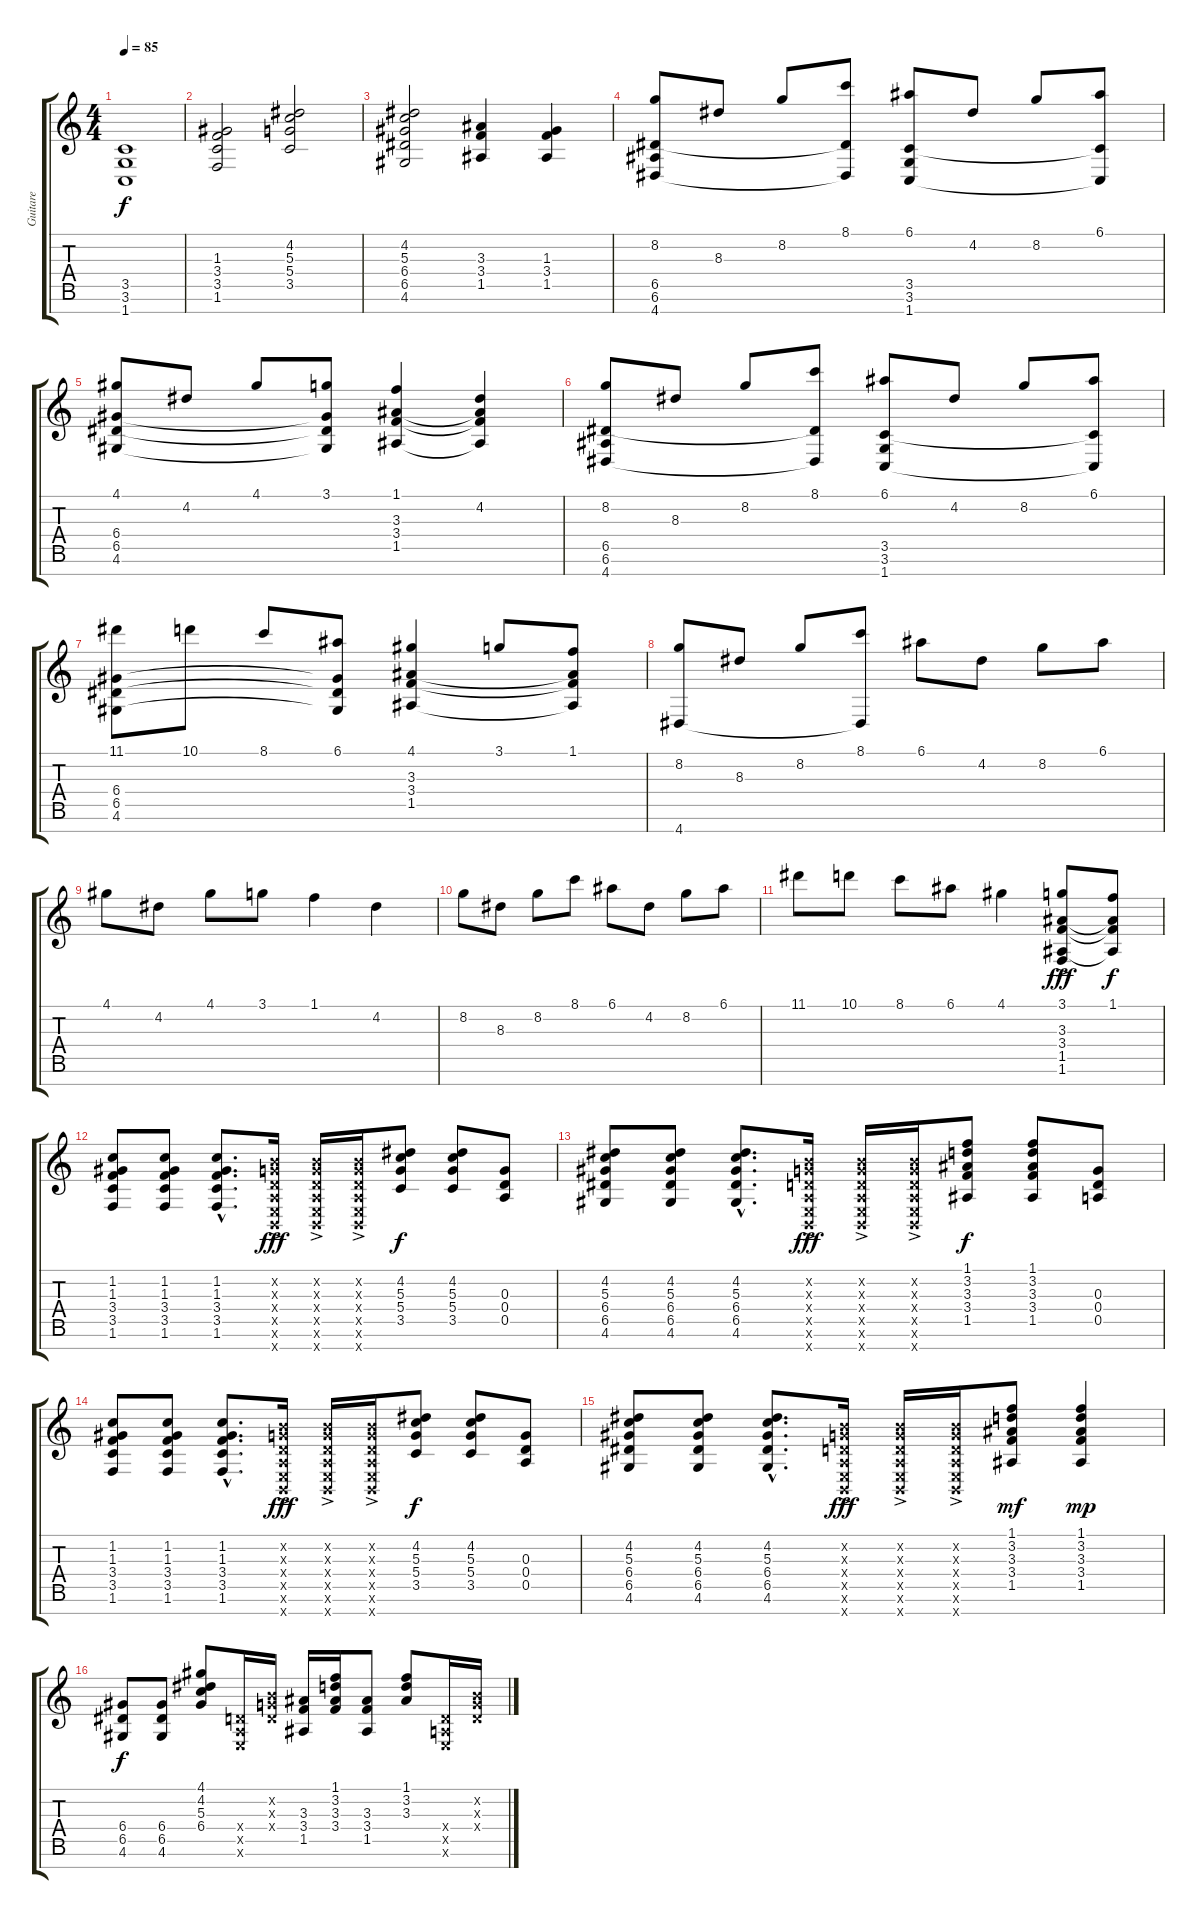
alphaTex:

\track ("Guitare" "Guitare") {instrument distortionguitar}
\staff {score tabs}
\tuning (E4 B3 G3 D3 A2 E2 B1) {hide}
\ts (4 4)
\tempo 85
\clef g2
\ks c
(3.5 3.6 1.7).1{dy f} |
(1.3 3.4 3.5 1.6).2 (4.2 5.3 5.4 3.5).2 |
(4.2 5.3 6.4 6.5 4.6).2 (3.3 3.4 1.5).4 (1.3 3.4 1.5).4 |
(8.2 6.5 6.6 4.7).8 8.3.8 8.2.8 (8.1 6.5{t} 4.7{t}).8 (6.1 3.5 3.6 1.7).8 4.2.8 8.2.8 (6.1 3.5{t} 1.7{t}).8 |
(4.1 6.4 6.5 4.6).8 4.2.8 4.1.8 (3.1 6.4{t} 6.5{t} 4.6{t}).8 (1.1 3.3 3.4 1.5).4 (4.2 3.3{t} 3.4{t} 1.5{t}).4 |
(8.2 6.5 6.6 4.7).8 8.3.8 8.2.8 (8.1 6.5{t} 4.7{t}).8 (6.1 3.5 3.6 1.7).8 4.2.8 8.2.8 (6.1 3.5{t} 1.7{t}).8 |
(11.1 6.4 6.5 4.6).8 10.1.8 8.1.8 (6.1 6.4{t} 6.5{t} 4.6{t}).8 (4.1 3.3 3.4 1.5).4 3.1.8 (1.1 3.3{t} 3.4{t} 1.5{t}).8 |
(8.2 4.7).8 8.3.8 8.2.8 (8.1 4.7{t}).8 6.1.8 4.2.8 8.2.8 6.1.8 |
4.1.8 4.2.8 4.1.8 3.1.8 1.1.4 4.2.4 |
8.2.8 8.3.8 8.2.8 8.1.8 6.1.8 4.2.8 8.2.8 6.1.8 |
11.1.8 10.1.8 8.1.8 6.1.8 4.1.4 (3.1 3.3{ac} 3.4{ac} 1.5{ac} 1.6{ac}).8{dy fff} (1.1 3.3{t} 3.4{t} 1.5{t}).8{dy f} |
(1.2 1.3 3.4 3.5 1.6).8 (1.2 1.3 3.4 3.5 1.6).8 (1.2{hac} 1.3{hac} 3.4{hac} 3.5{hac} 1.6{hac}).8{d} (0.2{ac x} 0.3{ac x} 0.4{ac x} 0.5{ac x} 0.6{ac x} 0.7{ac x}).16{dy fff} (0.2{ac x} 0.3{ac x} 0.4{ac x} 0.5{ac x} 0.6{ac x} 0.7{ac x}).16 (0.2{ac x} 0.3{ac x} 0.4{ac x} 0.5{ac x} 0.6{ac x} 0.7{ac x}).16 (4.2 5.3 5.4 3.5).8{dy f} (4.2 5.3 5.4 3.5).8 (0.3 0.4 0.5).8 |
(4.2 5.3 6.4 6.5 4.6).8 (4.2 5.3 6.4 6.5 4.6).8 (4.2{hac} 5.3{hac} 6.4{hac} 6.5{hac} 4.6{hac}).8{d} (0.2{ac x} 0.3{ac x} 0.4{ac x} 0.5{ac x} 0.6{ac x} 0.7{ac x}).16{dy fff} (0.2{ac x} 0.3{ac x} 0.4{ac x} 0.5{ac x} 0.6{ac x} 0.7{ac x}).16 (0.2{ac x} 0.3{ac x} 0.4{ac x} 0.5{ac x} 0.6{ac x} 0.7{ac x}).16 (1.1 3.2 3.3 3.4 1.5).8{dy f} (1.1 3.2 3.3 3.4 1.5).8 (0.3 0.4 0.5).8 |
(1.2 1.3 3.4 3.5 1.6).8 (1.2 1.3 3.4 3.5 1.6).8 (1.2{hac} 1.3{hac} 3.4{hac} 3.5{hac} 1.6{hac}).8{d} (0.2{ac x} 0.3{ac x} 0.4{ac x} 0.5{ac x} 0.6{ac x} 0.7{ac x}).16{dy fff} (0.2{ac x} 0.3{ac x} 0.4{ac x} 0.5{ac x} 0.6{ac x} 0.7{ac x}).16 (0.2{ac x} 0.3{ac x} 0.4{ac x} 0.5{ac x} 0.6{ac x} 0.7{ac x}).16 (4.2 5.3 5.4 3.5).8{dy f} (4.2 5.3 5.4 3.5).8 (0.3 0.4 0.5).8 |
(4.2 5.3 6.4 6.5 4.6).8 (4.2 5.3 6.4 6.5 4.6).8 (4.2{hac} 5.3{hac} 6.4{hac} 6.5{hac} 4.6{hac}).8{d} (0.2{ac x} 0.3{ac x} 0.4{ac x} 0.5{ac x} 0.6{ac x} 0.7{ac x}).16{dy fff} (0.2{ac x} 0.3{ac x} 0.4{ac x} 0.5{ac x} 0.6{ac x} 0.7{ac x}).16 (0.2{ac x} 0.3{ac x} 0.4{ac x} 0.5{ac x} 0.6{ac x} 0.7{ac x}).16 (1.1 3.2 3.3 3.4 1.5).8{dy mf} (1.1 3.2 3.3 3.4 1.5).4{dy mp} |
(6.4 6.5 4.6).8{dy f instrument acousticguitarsteel} (6.4 6.5 4.6).8 (4.1 4.2 5.3 6.4).8 (0.4{x} 0.5{x} 0.6{x}).16 (0.2{x} 0.3{x} 0.4{x}).16 (3.3 3.4 1.5).16 (1.1 3.2 3.3 3.4).16 (3.3 3.4 1.5).8 (1.1 3.2 3.3).8 (0.4{x} 0.5{x} 0.6{x}).16 (0.2{x} 0.3{x} 0.4{x}).16
